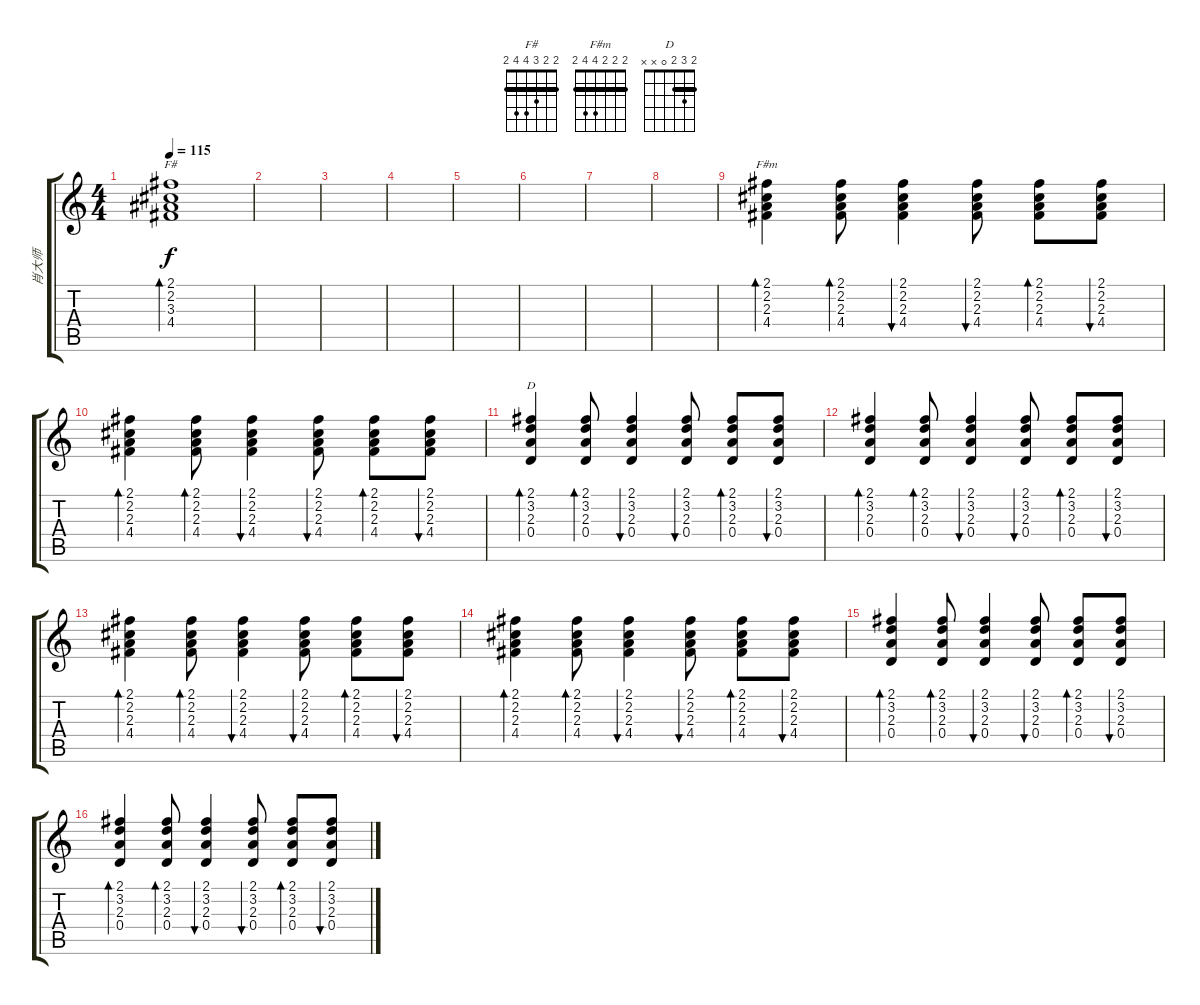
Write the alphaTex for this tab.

\track ("肖大师" "肖大师") {instrument acousticguitarsteel}
\staff {score tabs}
\tuning (E4 B3 G3 D3 A2 E2) {hide}
\chord ("F#" 2 2 3 4 4 2) {barre 2}
\chord ("F#m" 2 2 2 4 4 2) {barre 2}
\chord ("D" 2 3 2 0 x x) {barre 2}
\ts (4 4)
\tempo 115
\clef g2
\ks c
(2.1 2.2 3.3 4.4).1{bd 240 ch "F#" dy f} |
|
|
|
|
|
|
|
(2.1 2.2 2.3 4.4).4{bd 30 ch "F#m"} (2.1 2.2 2.3 4.4).8{bd 30} (2.1 2.2 2.3 4.4).4{bu 30} (2.1 2.2 2.3 4.4).8{bu 30} (2.1 2.2 2.3 4.4).8{bd 30} (2.1 2.2 2.3 4.4).8{bu 30} |
(2.1 2.2 2.3 4.4).4{bd 30} (2.1 2.2 2.3 4.4).8{bd 30} (2.1 2.2 2.3 4.4).4{bu 30} (2.1 2.2 2.3 4.4).8{bu 30} (2.1 2.2 2.3 4.4).8{bd 30} (2.1 2.2 2.3 4.4).8{bu 30} |
(2.1 3.2 2.3 0.4).4{bd 30 ch "D"} (2.1 3.2 2.3 0.4).8{bd 30} (2.1 3.2 2.3 0.4).4{bu 60} (2.1 3.2 2.3 0.4).8{bu 60} (2.1 3.2 2.3 0.4).8{bd 30} (2.1 3.2 2.3 0.4).8{bu 60} |
(2.1 3.2 2.3 0.4).4{bd 30} (2.1 3.2 2.3 0.4).8{bd 30} (2.1 3.2 2.3 0.4).4{bu 60} (2.1 3.2 2.3 0.4).8{bu 60} (2.1 3.2 2.3 0.4).8{bd 30} (2.1 3.2 2.3 0.4).8{bu 60} |
(2.1 2.2 2.3 4.4).4{bd 30} (2.1 2.2 2.3 4.4).8{bd 30} (2.1 2.2 2.3 4.4).4{bu 30} (2.1 2.2 2.3 4.4).8{bu 30} (2.1 2.2 2.3 4.4).8{bd 30} (2.1 2.2 2.3 4.4).8{bu 30} |
(2.1 2.2 2.3 4.4).4{bd 30} (2.1 2.2 2.3 4.4).8{bd 30} (2.1 2.2 2.3 4.4).4{bu 30} (2.1 2.2 2.3 4.4).8{bu 30} (2.1 2.2 2.3 4.4).8{bd 30} (2.1 2.2 2.3 4.4).8{bu 30} |
(2.1 3.2 2.3 0.4).4{bd 30} (2.1 3.2 2.3 0.4).8{bd 30} (2.1 3.2 2.3 0.4).4{bu 60} (2.1 3.2 2.3 0.4).8{bu 60} (2.1 3.2 2.3 0.4).8{bd 30} (2.1 3.2 2.3 0.4).8{bu 60} |
(2.1 3.2 2.3 0.4).4{bd 30} (2.1 3.2 2.3 0.4).8{bd 30} (2.1 3.2 2.3 0.4).4{bu 60} (2.1 3.2 2.3 0.4).8{bu 60} (2.1 3.2 2.3 0.4).8{bd 30} (2.1 3.2 2.3 0.4).8{bu 60}
